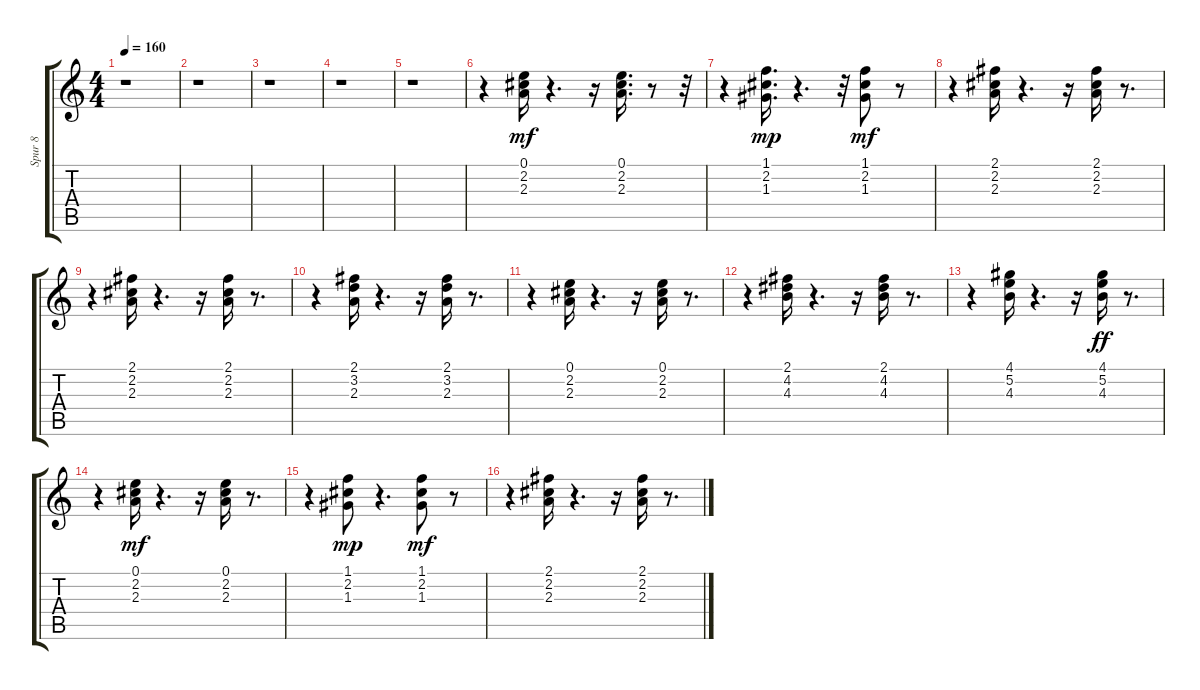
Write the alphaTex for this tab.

\track ("Spur 8" "Spur 8") {instrument electricguitarclean}
\staff {score tabs}
\tuning (E4 B3 G3 D3 A2 E2) {hide}
\ts (4 4)
\tempo 160
\clef g2
\ks c
r.1{dy fff} |
r.1 |
r.1 |
r.1 |
r.1 |
r.4 (0.1 2.2 2.3).16{dy mf} r.4{d} r.16 (0.1 2.2 2.3).16{d} r.8 r.32 |
r.4 (1.1 2.2 1.3).16{d dy mp} r.4{d} r.32 (1.1 2.2 1.3).8{dy mf} r.8 |
r.4 (2.1 2.2 2.3).16 r.4{d} r.16 (2.1 2.2 2.3).16 r.8{d} |
r.4 (2.1 2.2 2.3).16 r.4{d} r.16 (2.1 2.2 2.3).16 r.8{d} |
r.4 (2.1 3.2 2.3).16 r.4{d} r.16 (2.1 3.2 2.3).16 r.8{d} |
r.4 (0.1 2.2 2.3).16 r.4{d} r.16 (0.1 2.2 2.3).16 r.8{d} |
r.4 (2.1 4.2 4.3).16 r.4{d} r.16 (2.1 4.2 4.3).16 r.8{d} |
r.4 (4.1 5.2 4.3).16 r.4{d} r.16 (4.1 5.2 4.3).16{dy ff} r.8{d} |
r.4 (0.1 2.2 2.3).16{dy mf} r.4{d} r.16 (0.1 2.2 2.3).16 r.8{d} |
r.4 (1.1 2.2 1.3).8{dy mp} r.4{d} (1.1 2.2 1.3).8{dy mf} r.8 |
r.4 (2.1 2.2 2.3).16 r.4{d} r.16 (2.1 2.2 2.3).16 r.8{d}
